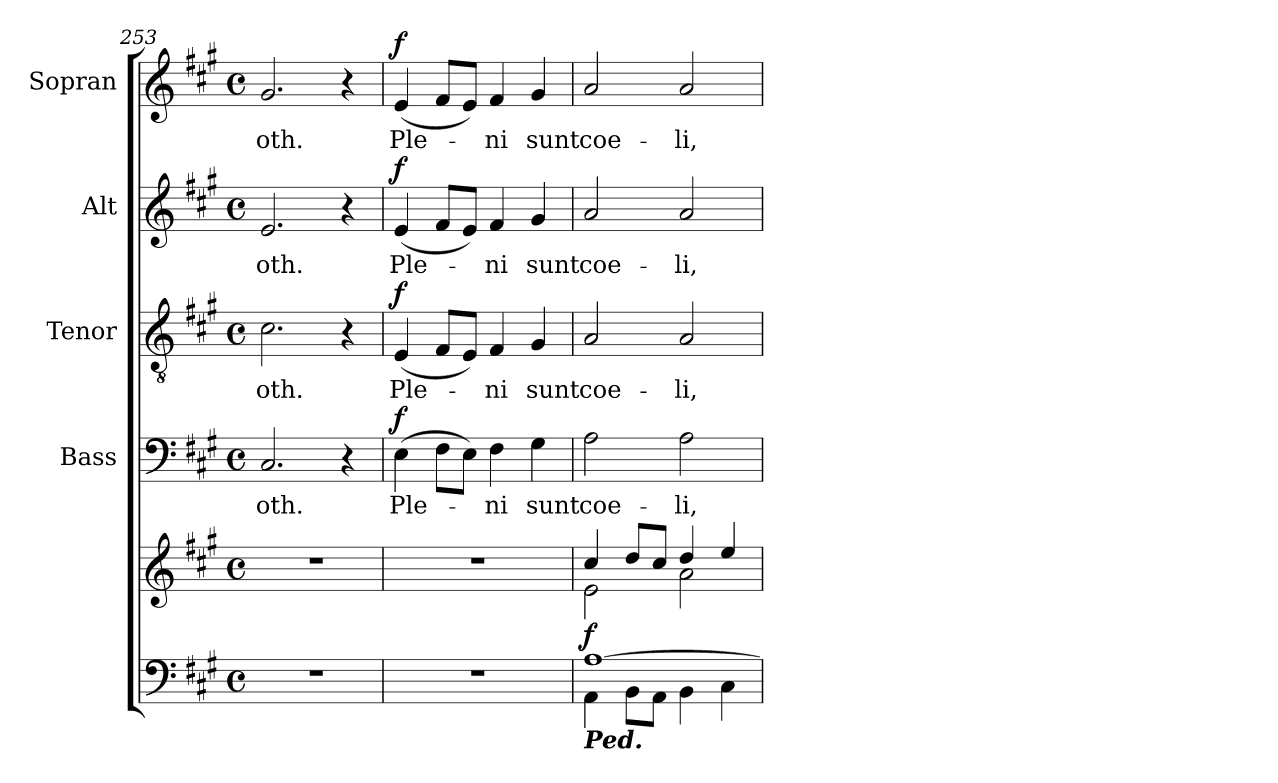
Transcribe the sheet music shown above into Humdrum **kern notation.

**kern	**kern	**dynam	**kern	**text	**dynam	**kern	**text	**dynam	**kern	**text	**dynam	**kern	**text	**dynam
*part5	*part5	*part5	*part4	*part4	*part4	*part3	*part3	*part3	*part2	*part2	*part2	*part1	*part1	*part1
*staff6	*staff5	*staff5/6	*staff4	*staff4	*staff4	*staff3	*staff3	*staff3	*staff2	*staff2	*staff2	*staff1	*staff1	*staff1
*	*	*	*I"Bass	*	*	*I"Tenor	*	*	*I"Alt	*	*	*I"Sopran	*	*
*	*	*	*I'B.	*	*	*I'T.	*	*	*I'A.	*	*	*I'S.	*	*
*clefF4	*clefG2	*	*clefF4	*	*	*clefGv2	*	*	*clefG2	*	*	*clefG2	*	*
*k[f#c#g#]	*k[f#c#g#]	*	*k[f#c#g#]	*	*	*k[f#c#g#]	*	*	*k[f#c#g#]	*	*	*k[f#c#g#]	*	*
*A:	*A:	*	*A:	*	*	*A:	*	*	*A:	*	*	*A:	*	*
*M4/4	*M4/4	*	*M4/4	*	*	*M4/4	*	*	*M4/4	*	*	*M4/4	*	*
*met(c)	*met(c)	*	*met(c)	*	*	*met(c)	*	*	*met(c)	*	*	*met(c)	*	*
=253	=253	=253	=253	=253	=253	=253	=253	=253	=253	=253	=253	=253	=253	=253
!	!	!	!	!LO:LY:b	!	!	!LO:LY:b	!	!	!LO:LY:b	!	!	!LO:LY:b	!
1r	1r	.	2.C#/	-oth.	.	2.c#\	-oth.	.	2.e/	-oth.	.	2.g#/	-oth.	.
.	.	.	4r	.	.	4r	.	.	4r	.	.	4r	.	.
=254	=254	=254	=254	=254	=254	=254	=254	=254	=254	=254	=254	=254	=254	=254
!	!	!	!	!LO:LY:b	!LO:DY:a	!	!LO:LY:b	!LO:DY:a	!	!LO:LY:b	!LO:DY:a	!	!LO:LY:b	!LO:DY:a
1r	1r	.	(>4E\	Ple-	f	(<4E/	Ple-	f	(<4e/	Ple-	f	(<4e/	Ple-	f
.	.	.	8F#\L	.	.	8F#/L	.	.	8f#/L	.	.	8f#/L	.	.
.	.	.	8E\J)	.	.	8E/J)	.	.	8e/J)	.	.	8e/J)	.	.
!	!	!	!	!LO:LY:b	!	!	!LO:LY:b	!	!	!LO:LY:b	!	!	!LO:LY:b	!
.	.	.	4F#\	-ni	.	4F#/	-ni	.	4f#/	-ni	.	4f#/	-ni	.
!	!	!	!	!LO:LY:b	!	!	!LO:LY:b	!	!	!LO:LY:b	!	!	!LO:LY:b	!
.	.	.	4G#\	sunt	.	4G#/	sunt	.	4g#/	sunt	.	4g#/	sunt	.
=255	=255	=255	=255	=255	=255	=255	=255	=255	=255	=255	=255	=255	=255	=255
*^	*^	*	*	*	*	*	*	*	*	*	*	*	*	*
!LO:TX:b:Bi:t=Ped.	!	!	!	!	!	!	!	!	!	!	!	!	!	!	!	!
!	!	!	!	!LO:DY:b	!	!LO:LY:b	!	!	!LO:LY:b	!	!	!LO:LY:b	!	!	!LO:LY:b	!
[>1A	4AA\	4cc#/	2e\	f	2A\	coe-	.	2A/	coe-	.	2a/	coe-	.	2a/	coe-	.
.	8BB\L	8dd/L	.	.	.	.	.	.	.	.	.	.	.	.	.	.
.	8AA\J	8cc#/J	.	.	.	.	.	.	.	.	.	.	.	.	.	.
!	!	!	!	!	!	!LO:LY:b	!	!	!LO:LY:b	!	!	!LO:LY:b	!	!	!LO:LY:b	!
.	4BB\	4dd/	2a\	.	2A\	-li,	.	2A/	-li,	.	2a/	-li,	.	2a/	-li,	.
.	4C#\	4ee/	.	.	.	.	.	.	.	.	.	.	.	.	.	.
*v	*v	*	*	*	*	*	*	*	*	*	*	*	*	*	*	*
*	*v	*v	*	*	*	*	*	*	*	*	*	*	*	*	*
=	=	=	=	=	=	=	=	=	=	=	=	=	=	=
*-	*-	*-	*-	*-	*-	*-	*-	*-	*-	*-	*-	*-	*-	*-
